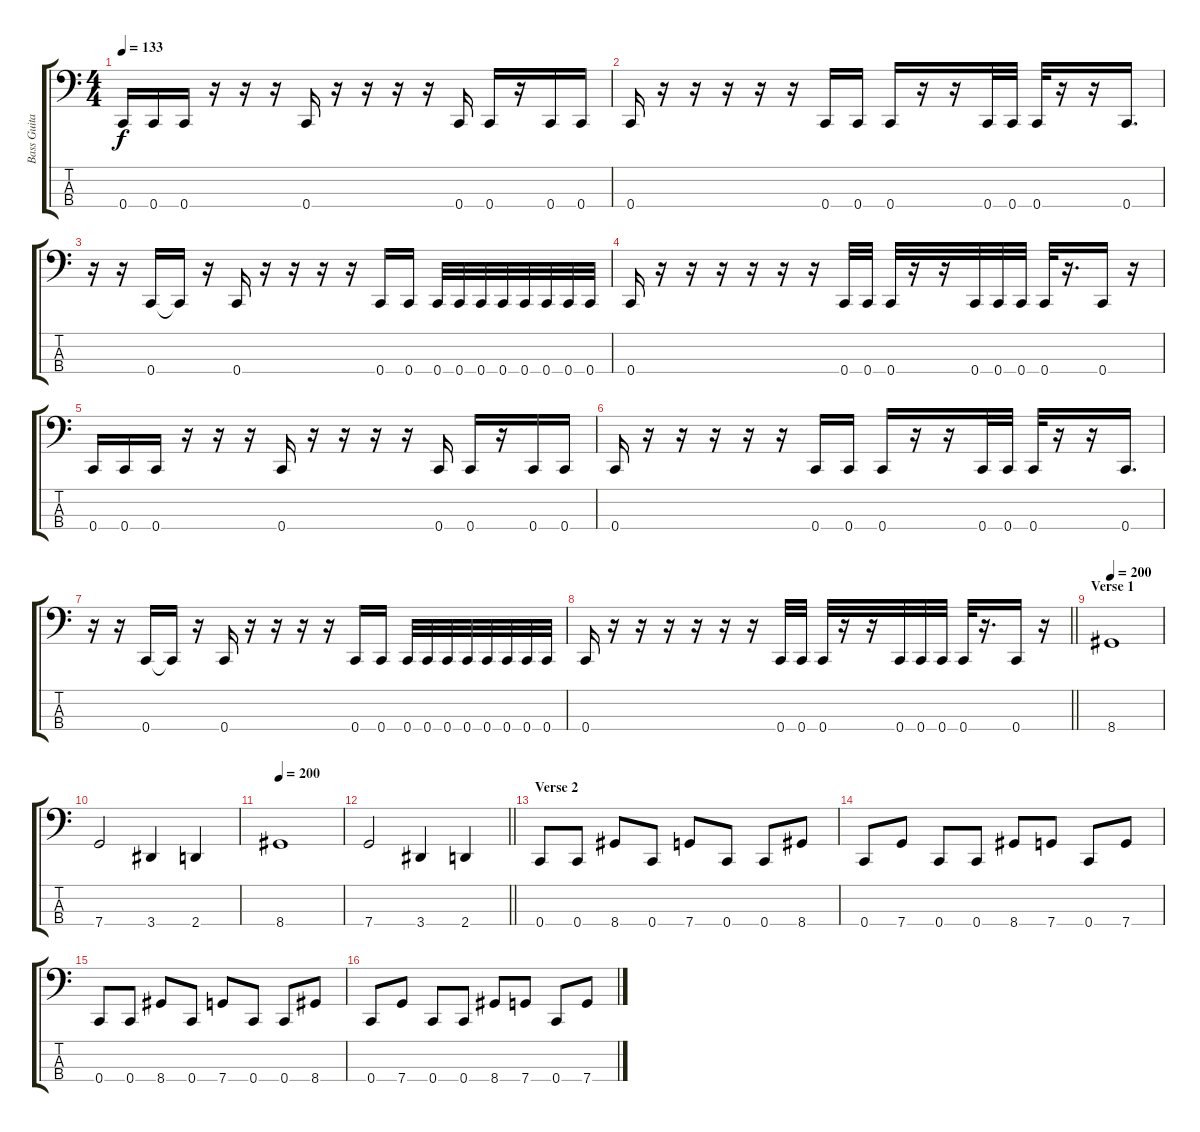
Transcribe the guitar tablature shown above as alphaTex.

\track ("Bass Guitar" "Bass Guita") {instrument electricbasspick}
\staff {score tabs}
\tuning (F2 C2 G1 C1) {hide}
\ts (4 4)
\tempo 133
\clef f4
\ks c
0.4.16{dy f} 0.4.16 0.4.16 r.16 r.16 r.16 0.4.16 r.16 r.16 r.16 r.16 0.4.16 0.4.16 r.16 0.4.16 0.4.16 |
0.4.16 r.16 r.16 r.16 r.16 r.16 0.4.16 0.4.16 0.4.16 r.16 r.16 0.4.32 0.4.32 0.4.32 r.16 r.16 0.4.16{d} |
r.16 r.16 0.4.16 0.4{t}.16 r.16 0.4.16 r.16 r.16 r.16 r.16 0.4.16 0.4.16 0.4.32 0.4.32 0.4.32 0.4.32 0.4.32 0.4.32 0.4.32 0.4.32 |
0.4.16 r.16 r.16 r.16 r.16 r.16 r.16 0.4.32 0.4.32 0.4.32 r.16 r.16 0.4.32 0.4.32 0.4.32 0.4.32 r.16{d} 0.4.16 r.16 |
0.4.16 0.4.16 0.4.16 r.16 r.16 r.16 0.4.16 r.16 r.16 r.16 r.16 0.4.16 0.4.16 r.16 0.4.16 0.4.16 |
0.4.16 r.16 r.16 r.16 r.16 r.16 0.4.16 0.4.16 0.4.16 r.16 r.16 0.4.32 0.4.32 0.4.32 r.16 r.16 0.4.16{d} |
r.16 r.16 0.4.16 0.4{t}.16 r.16 0.4.16 r.16 r.16 r.16 r.16 0.4.16 0.4.16 0.4.32 0.4.32 0.4.32 0.4.32 0.4.32 0.4.32 0.4.32 0.4.32 |
\barLineRight lightlight
0.4.16 r.16 r.16 r.16 r.16 r.16 r.16 0.4.32 0.4.32 0.4.32 r.16 r.16 0.4.32 0.4.32 0.4.32 0.4.32 r.16{d} 0.4.16 r.16 |
\section ("" "Verse 1")
\tempo 200
8.4.1 |
7.4.2 3.4.4 2.4.4 |
\tempo 200
8.4.1 |
\barLineRight lightlight
7.4.2 3.4.4 2.4.4 |
\section ("" "Verse 2")
0.4.8 0.4.8 8.4.8 0.4.8 7.4.8 0.4.8 0.4.8 8.4.8 |
0.4.8 7.4.8 0.4.8 0.4.8 8.4.8 7.4.8 0.4.8 7.4.8 |
0.4.8 0.4.8 8.4.8 0.4.8 7.4.8 0.4.8 0.4.8 8.4.8 |
0.4.8 7.4.8 0.4.8 0.4.8 8.4.8 7.4.8 0.4.8 7.4.8
